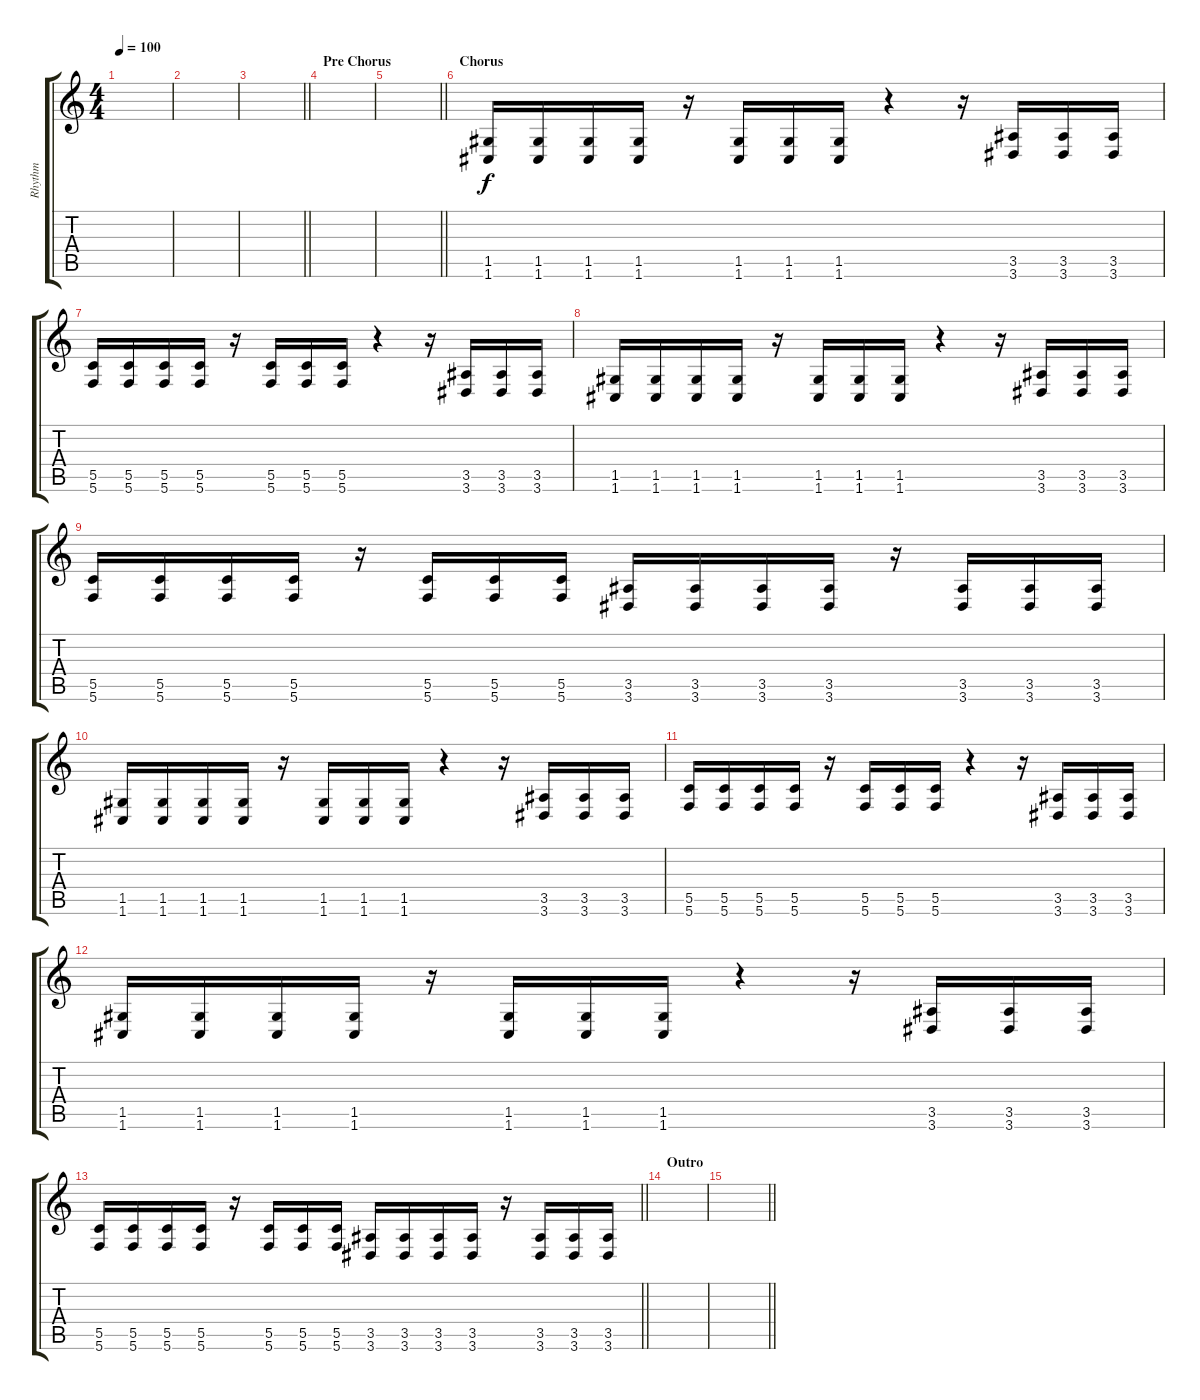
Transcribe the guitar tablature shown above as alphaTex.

\track ("Rhythm" "Rhythm") {instrument distortionguitar}
\staff {score tabs}
\tuning (D4 A3 F3 C3 G2 C2) {hide}
\ts (4 4)
\tempo 100
\clef g2
\ks c
|
|
\barLineRight lightlight
|
\section ("" "Pre Chorus")
|
\barLineRight lightlight
|
\section ("" "Chorus")
(1.5 1.6).16 (1.5 1.6).16 (1.5 1.6).16 (1.5 1.6).16 r.16 (1.5 1.6).16 (1.5 1.6).16 (1.5 1.6).16 r.4 r.16 (3.5 3.6).16 (3.5 3.6).16 (3.5 3.6).16 |
(5.5 5.6).16 (5.5 5.6).16 (5.5 5.6).16 (5.5 5.6).16 r.16 (5.5 5.6).16 (5.5 5.6).16 (5.5 5.6).16 r.4 r.16 (3.5 3.6).16 (3.5 3.6).16 (3.5 3.6).16 |
(1.5 1.6).16 (1.5 1.6).16 (1.5 1.6).16 (1.5 1.6).16 r.16 (1.5 1.6).16 (1.5 1.6).16 (1.5 1.6).16 r.4 r.16 (3.5 3.6).16 (3.5 3.6).16 (3.5 3.6).16 |
(5.5 5.6).16 (5.5 5.6).16 (5.5 5.6).16 (5.5 5.6).16 r.16 (5.5 5.6).16 (5.5 5.6).16 (5.5 5.6).16 (3.5 3.6).16 (3.5 3.6).16 (3.5 3.6).16 (3.5 3.6).16 r.16 (3.5 3.6).16 (3.5 3.6).16 (3.5 3.6).16 |
(1.5 1.6).16 (1.5 1.6).16 (1.5 1.6).16 (1.5 1.6).16 r.16 (1.5 1.6).16 (1.5 1.6).16 (1.5 1.6).16 r.4 r.16 (3.5 3.6).16 (3.5 3.6).16 (3.5 3.6).16 |
(5.5 5.6).16 (5.5 5.6).16 (5.5 5.6).16 (5.5 5.6).16 r.16 (5.5 5.6).16 (5.5 5.6).16 (5.5 5.6).16 r.4 r.16 (3.5 3.6).16 (3.5 3.6).16 (3.5 3.6).16 |
(1.5 1.6).16 (1.5 1.6).16 (1.5 1.6).16 (1.5 1.6).16 r.16 (1.5 1.6).16 (1.5 1.6).16 (1.5 1.6).16 r.4 r.16 (3.5 3.6).16 (3.5 3.6).16 (3.5 3.6).16 |
\barLineRight lightlight
(5.5 5.6).16 (5.5 5.6).16 (5.5 5.6).16 (5.5 5.6).16 r.16 (5.5 5.6).16 (5.5 5.6).16 (5.5 5.6).16 (3.5 3.6).16 (3.5 3.6).16 (3.5 3.6).16 (3.5 3.6).16 r.16 (3.5 3.6).16 (3.5 3.6).16 (3.5 3.6).16 |
\section ("" "Outro")
|
\barLineRight lightlight
